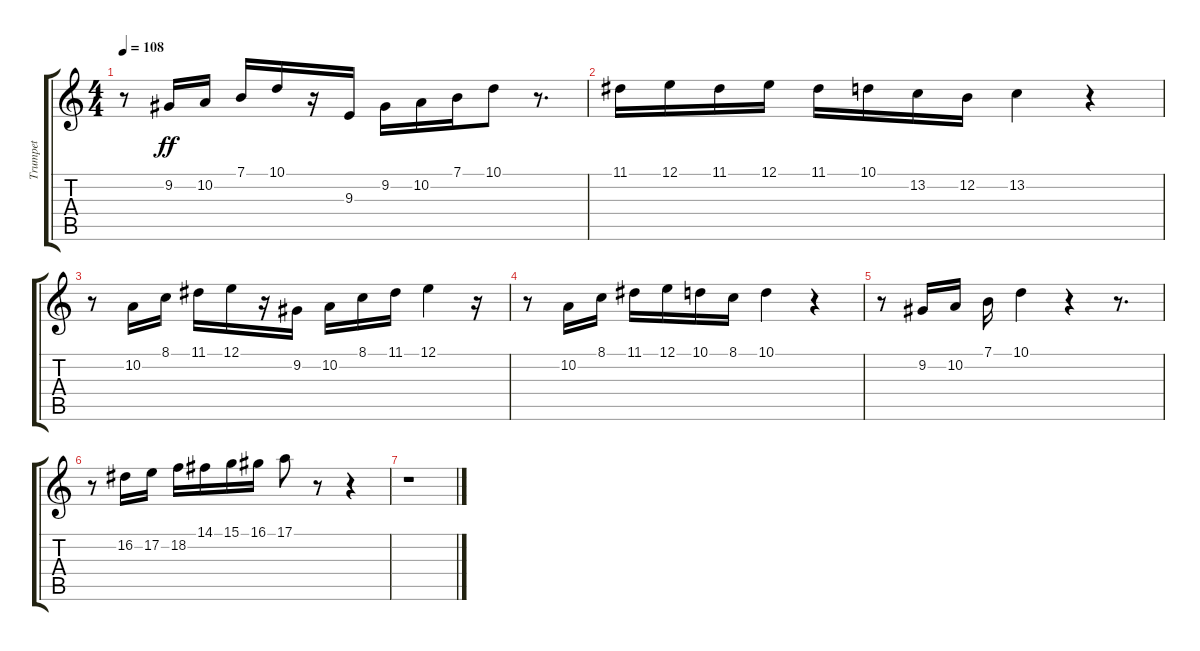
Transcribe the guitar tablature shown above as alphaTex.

\track ("Trumpet" "Trumpet") {instrument trumpet}
\staff {score tabs}
\tuning (E4 B3 G3 D3 A2 E2) {hide}
\ts (4 4)
\tempo 108
\clef g2
\ks c
r.8{dy ff} 9.2.16 10.2.16 7.1.16 10.1.16 r.16 9.3.16 9.2.16 10.2.16 7.1.16 10.1.8 r.8{d} |
11.1.16 12.1.16 11.1.16 12.1.16 11.1.16 10.1.16 13.2.16 12.2.16 13.2.4 r.4 |
r.8 10.2.16 8.1.16 11.1.16 12.1.16 r.16 9.2.16 10.2.16 8.1.16 11.1.16 12.1.4 r.16 |
r.8 10.2.16 8.1.16 11.1.16 12.1.16 10.1.16 8.1.16 10.1.4 r.4 |
r.8 9.2.16 10.2.16 7.1.16 10.1.4 r.4 r.8{d} |
r.8 16.2.16 17.2.16 18.2.16 14.1.16 15.1.16 16.1.16 17.1.8 r.8 r.4 |
r.1
